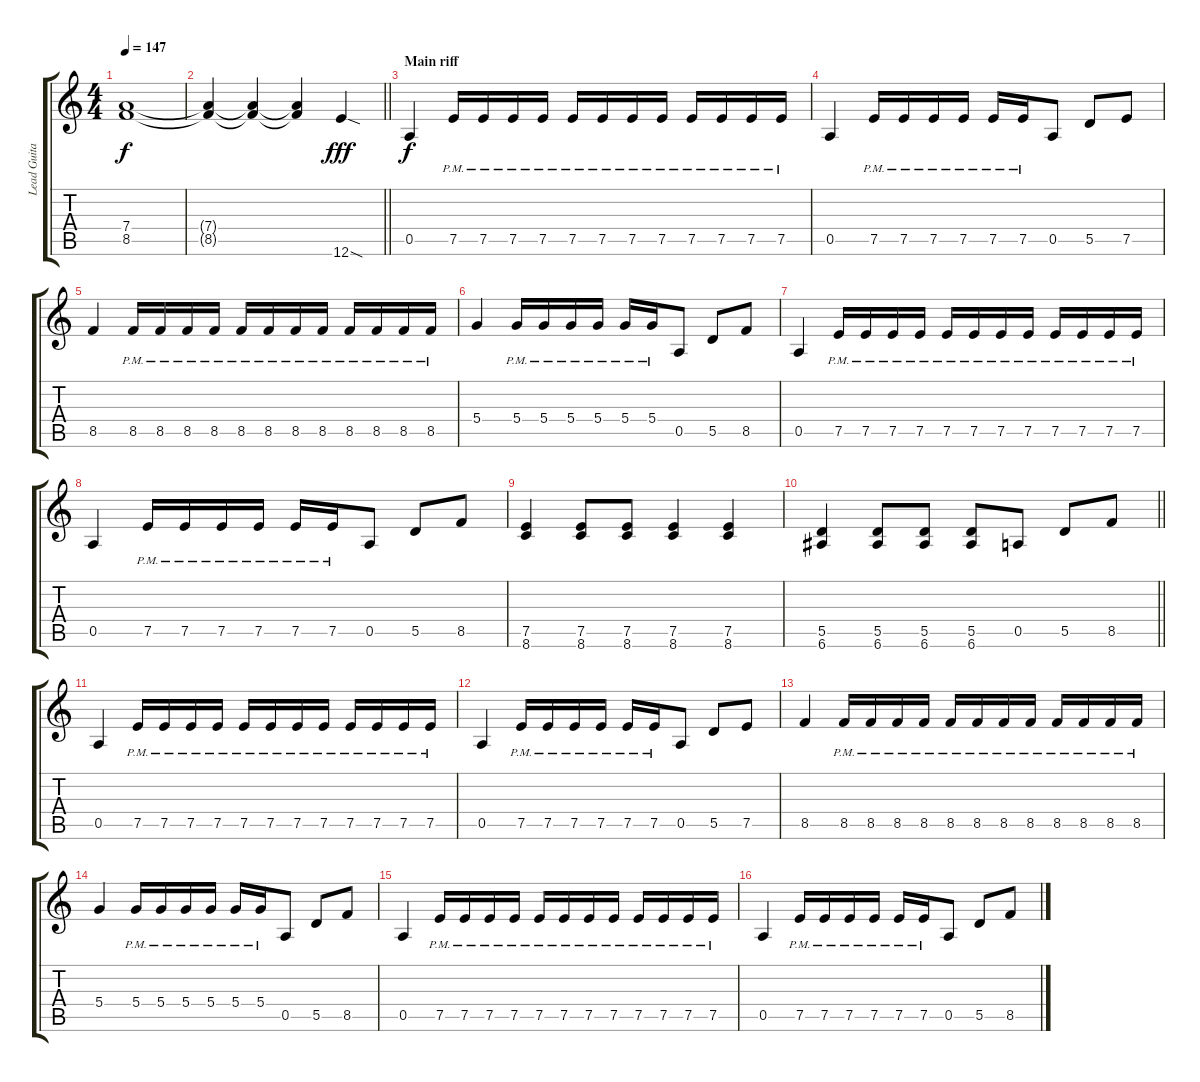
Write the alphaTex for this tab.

\track ("Lead Guitar" "Lead Guita") {instrument distortionguitar}
\staff {score tabs}
\tuning (E4 B3 G3 D3 A2 E2) {hide}
\ts (4 4)
\tempo 147
\clef g2
\ks c
(7.4 8.5).1{dy f} |
\barLineRight lightlight
(7.4{t} 8.5{t}).4 (7.4{t} 8.5{t}).4 (7.4{t} 8.5{t}).4 12.6{sod}.4{dy fff} |
\section ("" "Main riff")
0.5.4{dy f} 7.5{pm}.16 7.5{pm}.16 7.5{pm}.16 7.5{pm}.16 7.5{pm}.16 7.5{pm}.16 7.5{pm}.16 7.5{pm}.16 7.5{pm}.16 7.5{pm}.16 7.5{pm}.16 7.5{pm}.16 |
0.5.4 7.5{pm}.16 7.5{pm}.16 7.5{pm}.16 7.5{pm}.16 7.5{pm}.16 7.5{pm}.16 0.5.8 5.5.8 7.5.8 |
8.5.4 8.5{pm}.16 8.5{pm}.16 8.5{pm}.16 8.5{pm}.16 8.5{pm}.16 8.5{pm}.16 8.5{pm}.16 8.5{pm}.16 8.5{pm}.16 8.5{pm}.16 8.5{pm}.16 8.5{pm}.16 |
5.4.4 5.4{pm}.16 5.4{pm}.16 5.4{pm}.16 5.4{pm}.16 5.4{pm}.16 5.4{pm}.16 0.5.8 5.5.8 8.5.8 |
0.5.4 7.5{pm}.16 7.5{pm}.16 7.5{pm}.16 7.5{pm}.16 7.5{pm}.16 7.5{pm}.16 7.5{pm}.16 7.5{pm}.16 7.5{pm}.16 7.5{pm}.16 7.5{pm}.16 7.5{pm}.16 |
0.5.4 7.5{pm}.16 7.5{pm}.16 7.5{pm}.16 7.5{pm}.16 7.5{pm}.16 7.5{pm}.16 0.5.8 5.5.8 8.5.8 |
(7.5 8.6).4 (7.5 8.6).8 (7.5 8.6).8 (7.5 8.6).4 (7.5 8.6).4 |
\barLineRight lightlight
(5.5 6.6).4 (5.5 6.6).8 (5.5 6.6).8 (5.5 6.6).8 0.5.8 5.5.8 8.5.8 |
0.5.4 7.5{pm}.16 7.5{pm}.16 7.5{pm}.16 7.5{pm}.16 7.5{pm}.16 7.5{pm}.16 7.5{pm}.16 7.5{pm}.16 7.5{pm}.16 7.5{pm}.16 7.5{pm}.16 7.5{pm}.16 |
0.5.4 7.5{pm}.16 7.5{pm}.16 7.5{pm}.16 7.5{pm}.16 7.5{pm}.16 7.5{pm}.16 0.5.8 5.5.8 7.5.8 |
8.5.4 8.5{pm}.16 8.5{pm}.16 8.5{pm}.16 8.5{pm}.16 8.5{pm}.16 8.5{pm}.16 8.5{pm}.16 8.5{pm}.16 8.5{pm}.16 8.5{pm}.16 8.5{pm}.16 8.5{pm}.16 |
5.4.4 5.4{pm}.16 5.4{pm}.16 5.4{pm}.16 5.4{pm}.16 5.4{pm}.16 5.4{pm}.16 0.5.8 5.5.8 8.5.8 |
0.5.4 7.5{pm}.16 7.5{pm}.16 7.5{pm}.16 7.5{pm}.16 7.5{pm}.16 7.5{pm}.16 7.5{pm}.16 7.5{pm}.16 7.5{pm}.16 7.5{pm}.16 7.5{pm}.16 7.5{pm}.16 |
0.5.4 7.5{pm}.16 7.5{pm}.16 7.5{pm}.16 7.5{pm}.16 7.5{pm}.16 7.5{pm}.16 0.5.8 5.5.8 8.5.8
